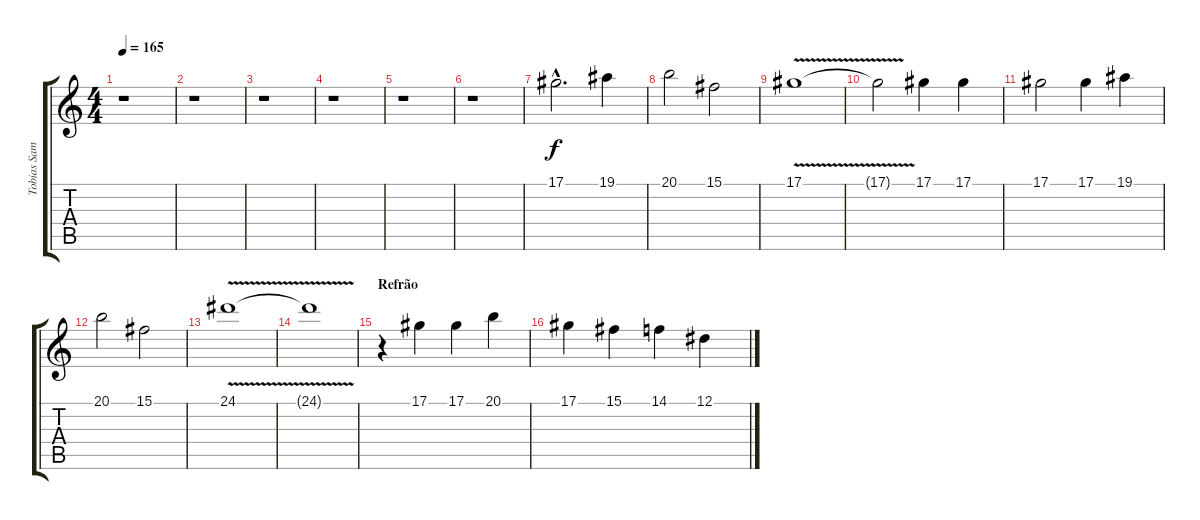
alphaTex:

\track ("Tobias Sammet" "Tobias Sam") {instrument lead3calliope}
\staff {score tabs}
\tuning (Eb4 Bb3 Gb3 Db3 Ab2 Eb2) {hide}
\ts (4 4)
\tempo 165
\clef g2
\ks c
r.1{dy f} |
r.1 |
r.1 |
r.1 |
r.1 |
r.1 |
17.1{hac}.2{d} 19.1.4 |
20.1.2 15.1.2 |
17.1{v}.1 |
17.1{t}.2 17.1.4 17.1.4 |
17.1.2 17.1.4 19.1.4 |
20.1.2 15.1.2 |
24.1{v}.1 |
24.1{t}.1 |
\section ("" "Refrão")
r.4 17.1.4 17.1.4 20.1.4 |
17.1.4 15.1.4 14.1.4 12.1.4
